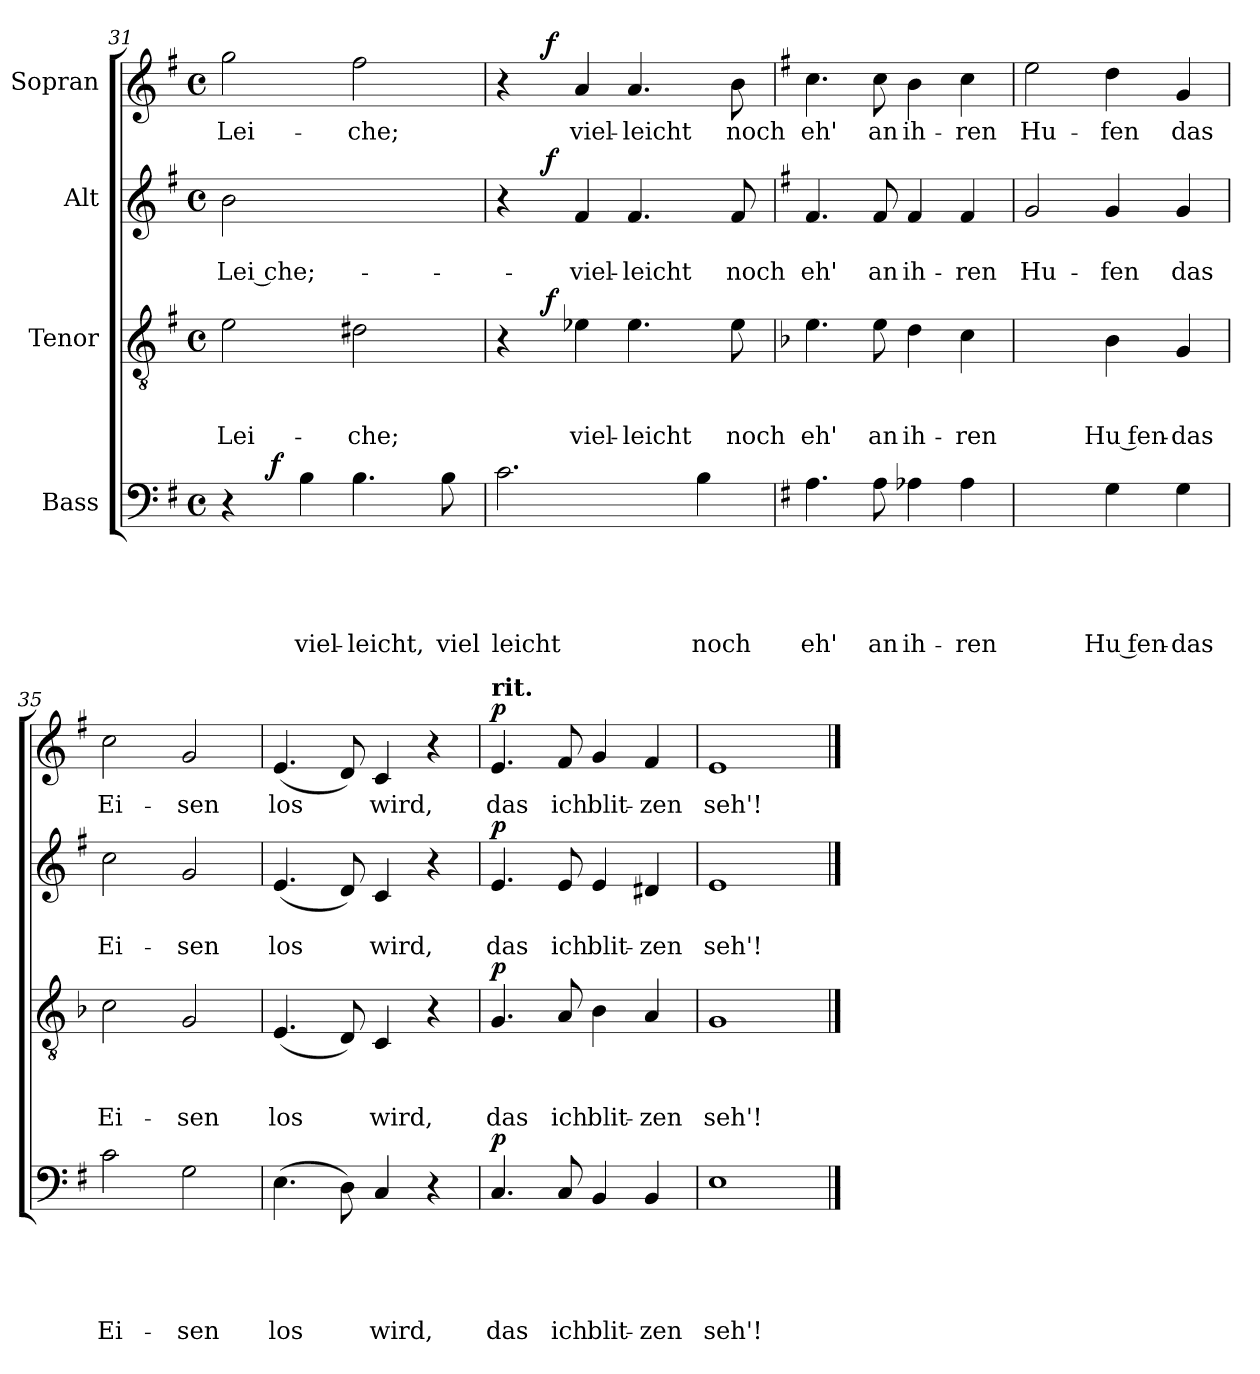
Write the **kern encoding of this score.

**kern	**text	**text	**text	**text	**text	**dynam	**kern	**text	**text	**text	**dynam	**kern	**text	**text	**dynam	**kern	**text	**dynam
*part4	*part4	*part4	*part4	*part4	*part4	*part4	*part3	*part3	*part3	*part3	*part3	*part2	*part2	*part2	*part2	*part1	*part1	*part1
*staff4	*staff4	*staff4	*staff4	*staff4	*staff4	*staff4	*staff3	*staff3	*staff3	*staff3	*staff3	*staff2	*staff2	*staff2	*staff2	*staff1	*staff1	*staff1
*I"Bass	*	*	*	*	*	*	*I"Tenor	*	*	*	*	*I"Alt	*	*	*	*I"Sopran	*	*
*clefF4	*	*	*	*	*	*	*clefGv2	*	*	*	*	*clefG2	*	*	*	*clefG2	*	*
*k[f#]	*	*	*	*	*	*	*k[f#]	*	*	*	*	*k[f#]	*	*	*	*k[f#]	*	*
*G:	*	*	*	*	*	*	*G:	*	*	*	*	*G:	*	*	*	*G:	*	*
*M4/4	*	*	*	*	*	*	*M4/4	*	*	*	*	*M4/4	*	*	*	*M4/4	*	*
*met(c)	*	*	*	*	*	*	*met(c)	*	*	*	*	*met(c)	*	*	*	*met(c)	*	*
=31	=31	=31	=31	=31	=31	=31	=31	=31	=31	=31	=31	=31	=31	=31	=31	=31	=31	=31
!	!	!	!	!	!	!	!	!	!	!LO:LY:b	!	!	!	!LO:LY:b	!	!	!LO:LY:b	!
*^	*	*	*	*	*	*	*	*	*	*	*	*	*	*	*	*	*	*
4r	8ryy	.	.	.	.	.	.	2e\	.	.	Lei-	.	2b\	.	Lei che;-	.	2gg\	Lei-	.
.	32ryy	.	.	.	.	.	.	.	.	.	.	.	.	.	.	.	.	.	.
!	!	!	!	!	!	!	!LO:DY:a	!	!	!	!	!	!	!	!	!	!	!	!
.	2ryy	.	.	.	.	.	f	.	.	.	.	.	.	.	.	.	.	.	.
!	!	!	!	!	!	!LO:LY:b	!	!	!	!	!	!	!	!	!	!	!	!	!
4B\	.	.	.	.	.	viel-	.	.	.	.	.	.	.	.	.	.	.	.	.
!	!	!	!	!	!	!LO:LY:b	!	!	!	!	!LO:LY:b	!	!	!	!	!	!	!LO:LY:b	!
4.B\	.	.	.	.	.	-leicht,	.	2d#X\	.	.	-che;	.	2ryy	.	.	.	2ff#\	-che;	.
.	4ryy	.	.	.	.	.	.	.	.	.	.	.	.	.	.	.	.	.	.
!	!	!	!	!	!	!LO:LY:b	!	!	!	!	!	!	!	!	!	!	!	!	!
8B\	.	.	.	.	.	viel	.	.	.	.	.	.	.	.	.	.	.	.	.
.	16.ryy	.	.	.	.	.	.	.	.	.	.	.	.	.	.	.	.	.	.
!!LO:LB:g=z
=32	=32	=32	=32	=32	=32	=32	=32	=32	=32	=32	=32	=32	=32	=32	=32	=32	=32	=32	=32
!	!	!	!	!	!	!LO:LY:b	!	!	!	!	!	!	!	!	!	!	!	!	!
*v	*v	*	*	*	*	*	*	*^	*	*	*	*	*^	*	*	*	*^	*	*
2.c\	.	.	.	.	leicht	.	4r	8ryy	.	.	.	.	4r	8ryy	.	.	.	4r	8ryy	.	.
.	.	.	.	.	.	.	.	32ryy	.	.	.	.	.	32ryy	.	.	.	.	32ryy	.	.
!	!	!	!	!	!	!	!	!	!	!	!	!LO:DY:a	!	!	!	!	!LO:DY:a	!	!	!	!LO:DY:a
.	.	.	.	.	.	.	.	2ryy	.	.	.	f	.	2ryy	.	.	f	.	2ryy	.	f
!	!	!	!	!	!	!	!	!	!	!	!LO:LY:b	!	!	!	!	!LO:LY:b	!	!	!	!LO:LY:b	!
.	.	.	.	.	.	.	4e-X\	.	.	.	viel-	.	4f#/	.	.	-viel-	.	4a/	.	viel-	.
!	!	!	!	!	!	!	!	!	!	!	!LO:LY:b	!	!	!	!	!LO:LY:b	!	!	!	!LO:LY:b	!
.	.	.	.	.	.	.	4.e-\	.	.	.	-leicht	.	4.f#/	.	.	-leicht	.	4.a/	.	-leicht	.
.	.	.	.	.	.	.	.	4ryy	.	.	.	.	.	4ryy	.	.	.	.	4ryy	.	.
!	!	!	!	!	!LO:LY:b	!	!	!	!	!	!	!	!	!	!	!	!	!	!	!	!
4B\	.	.	.	.	noch	.	.	.	.	.	.	.	.	.	.	.	.	.	.	.	.
!	!	!	!	!	!	!	!	!	!	!	!LO:LY:b	!	!	!	!	!LO:LY:b	!	!	!	!LO:LY:b	!
.	.	.	.	.	.	.	8e-\	.	.	.	noch	.	8f#/	.	.	noch	.	8b\	.	noch	.
.	.	.	.	.	.	.	.	16.ryy	.	.	.	.	.	16.ryy	.	.	.	.	16.ryy	.	.
*	*	*	*	*	*	*	*v	*v	*	*	*	*	*	*	*	*	*	*v	*v	*	*
*	*	*	*	*	*	*	*	*	*	*	*	*v	*v	*	*	*	*	*	*
=33	=33	=33	=33	=33	=33	=33	=33	=33	=33	=33	=33	=33	=33	=33	=33	=33	=33	=33
*	*	*	*	*	*	*	*k[b-]	*	*	*	*	*	*	*	*	*	*	*
*	*	*	*	*	*	*	*F:	*	*	*	*	*	*	*	*	*	*	*
*	*	*	*	*	*	*	*^	*	*	*	*	*^	*	*	*	*^	*	*
!	!	!	!	!	!LO:LY:b	!	!	!	!	!	!LO:LY:b	!	!	!	!	!LO:LY:b	!	!	!	!LO:LY:b	!
*	*	*	*	*	*	*	*v	*v	*	*	*	*	*	*	*	*	*	*v	*v	*	*
*	*	*	*	*	*	*	*	*	*	*	*	*v	*v	*	*	*	*	*	*
4.A\	.	.	.	.	eh'	.	4.e\	.	.	eh'	.	4.f#/	.	eh'	.	4.cc\	eh'	.
!	!	!	!	!	!LO:LY:b	!	!	!	!	!LO:LY:b	!	!	!	!LO:LY:b	!	!	!LO:LY:b	!
8A\	.	.	.	.	an	.	8e\	.	.	an	.	8f#/	.	an	.	8cc\	an	.
!	!	!	!	!	!LO:LY:b	!	!	!	!	!LO:LY:b	!	!	!	!LO:LY:b	!	!	!LO:LY:b	!
4A-X\	.	.	.	.	ih-	.	4d\	.	.	ih-	.	4f#/	.	ih-	.	4b\	ih-	.
!	!	!	!	!	!LO:LY:b	!	!	!	!	!LO:LY:b	!	!	!	!LO:LY:b	!	!	!LO:LY:b	!
4A-\	.	.	.	.	-ren	.	4c\	.	.	-ren	.	4f#/	.	-ren	.	4cc\	-ren	.
=34	=34	=34	=34	=34	=34	=34	=34	=34	=34	=34	=34	=34	=34	=34	=34	=34	=34	=34
!	!	!	!	!	!	!	!	!	!	!	!	!	!	!LO:LY:b	!	!	!LO:LY:b	!
2ryy	.	.	.	.	.	.	2ryy	.	.	.	.	2g/	.	Hu-	.	2ee\	Hu-	.
!	!	!	!	!	!LO:LY:b:rj	!	!	!	!	!LO:LY:b:rj	!	!	!	!LO:LY:b	!	!	!LO:LY:b	!
4G\	.	.	.	.	Hu fen-	.	4B-\	.	.	Hu fen-	.	4g/	.	-fen	.	4dd\	-fen	.
!	!	!	!	!	!LO:LY:b	!	!	!	!	!LO:LY:b	!	!	!	!LO:LY:b	!	!	!LO:LY:b	!
4G\	.	.	.	.	-das	.	4G/	.	.	-das	.	4g/	.	das	.	4g/	das	.
=35	=35	=35	=35	=35	=35	=35	=35	=35	=35	=35	=35	=35	=35	=35	=35	=35	=35	=35
!	!	!	!	!	!LO:LY:b	!	!	!	!	!LO:LY:b	!	!	!	!LO:LY:b	!	!	!LO:LY:b	!
2c\	.	.	.	.	Ei-	.	2c\	.	.	Ei-	.	2cc\	.	Ei-	.	2cc\	Ei-	.
!	!	!	!	!	!LO:LY:b	!	!	!	!	!LO:LY:b	!	!	!	!LO:LY:b	!	!	!LO:LY:b	!
2G\	.	.	.	.	-sen	.	2G/	.	.	-sen	.	2g/	.	-sen	.	2g/	-sen	.
=36	=36	=36	=36	=36	=36	=36	=36	=36	=36	=36	=36	=36	=36	=36	=36	=36	=36	=36
!	!	!	!	!	!LO:LY:b	!	!	!	!	!LO:LY:b	!	!	!	!LO:LY:b	!	!	!LO:LY:b	!
(>4.E\	.	.	.	.	los	.	(<4.E/	.	.	los	.	(<4.e/	.	los	.	(<4.e/	los	.
8D\)	.	.	.	.	.	.	8D/)	.	.	.	.	8d/)	.	.	.	8d/)	.	.
!	!	!	!	!	!LO:LY:b	!	!	!	!	!LO:LY:b	!	!	!	!LO:LY:b	!	!	!LO:LY:b	!
4C/	.	.	.	.	wird,	.	4C/	.	.	wird,	.	4c/	.	wird,	.	4c/	wird,	.
4r	.	.	.	.	.	.	4r	.	.	.	.	4r	.	.	.	4r	.	.
=37	=37	=37	=37	=37	=37	=37	=37	=37	=37	=37	=37	=37	=37	=37	=37	=37	=37	=37
!	!	!	!	!	!	!	!	!	!	!	!	!	!	!	!	!LO:TX:a:B:t=rit.	!	!
!	!	!	!	!	!LO:LY:b	!LO:DY:a	!	!	!	!LO:LY:b	!LO:DY:a	!	!	!LO:LY:b	!LO:DY:a	!	!LO:LY:b	!LO:DY:a
4.C/	.	.	.	.	das	p	4.G/	.	.	das	p	4.e/	.	das	p	4.e/	das	p
!	!	!	!	!	!LO:LY:b	!	!	!	!	!LO:LY:b	!	!	!	!LO:LY:b	!	!	!LO:LY:b	!
8C/	.	.	.	.	ich	.	8A/	.	.	ich	.	8e/	.	ich	.	8f#/	ich	.
!	!	!	!	!	!LO:LY:b	!	!	!	!	!LO:LY:b	!	!	!	!LO:LY:b	!	!	!LO:LY:b	!
4BB/	.	.	.	.	blit-	.	4B-\	.	.	blit-	.	4e/	.	blit-	.	4g/	blit-	.
!	!	!	!	!	!LO:LY:b	!	!	!	!	!LO:LY:b	!	!	!	!LO:LY:b	!	!	!LO:LY:b	!
4BB/	.	.	.	.	-zen	.	4A/	.	.	-zen	.	4d#X/	.	-zen	.	4f#/	-zen	.
=38	=38	=38	=38	=38	=38	=38	=38	=38	=38	=38	=38	=38	=38	=38	=38	=38	=38	=38
!	!	!	!	!	!LO:LY:b	!	!	!	!	!LO:LY:b	!	!	!	!LO:LY:b	!	!	!LO:LY:b	!
1E	.	.	.	.	seh'!	.	1G	.	.	seh'!	.	1e	.	seh'!	.	1e	seh'!	.
==	==	==	==	==	==	==	==	==	==	==	==	==	==	==	==	==	==	==
*-	*-	*-	*-	*-	*-	*-	*-	*-	*-	*-	*-	*-	*-	*-	*-	*-	*-	*-
